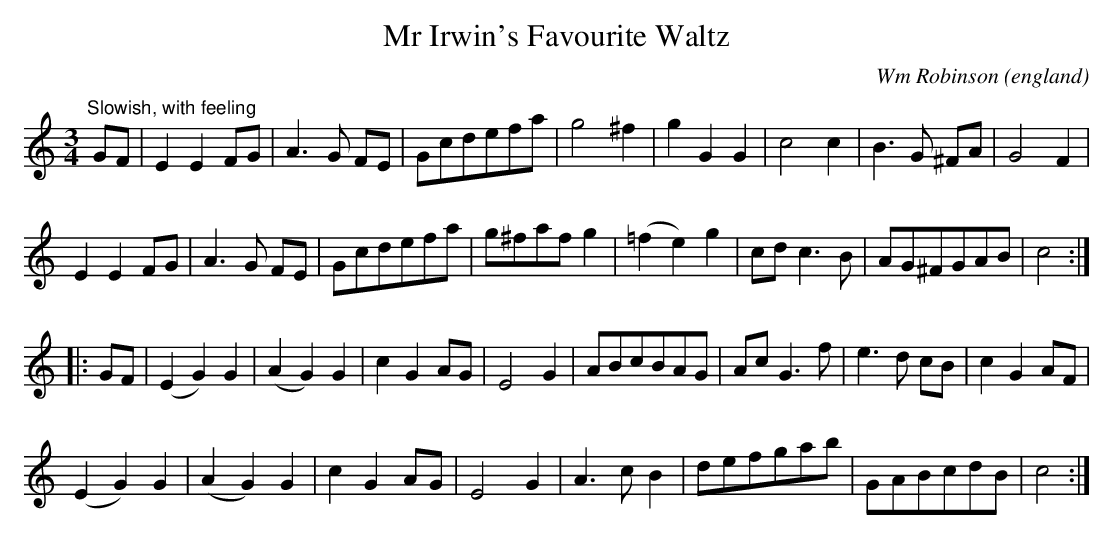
X:1
T:Mr Irwin's Favourite Waltz
O:england
C:Wm Robinson
M:3/4
K:C
"Slowish, with feeling" GF|\
E2E2 FG| A3G FE| Gcdefa| g4 ^f2| g2G2 G2| c4c2| B3G ^FA| G4F2|
E2E2 FG| A3G FE| Gcdefa| g^faf g2| (=f2e2) g2| cdc3B| AG^FGAB| c4::
GF|\
(E2G2) G2| (A2G2) G2| c2G2 AG| E4 G2| ABcBAG| AcG3f| e3d cB| c2G2 AF|
(E2G2) G2| (A2G2) G2| c2G2 AG| E4 G2| A3c B2| defgab| GABcdB| c4:|
